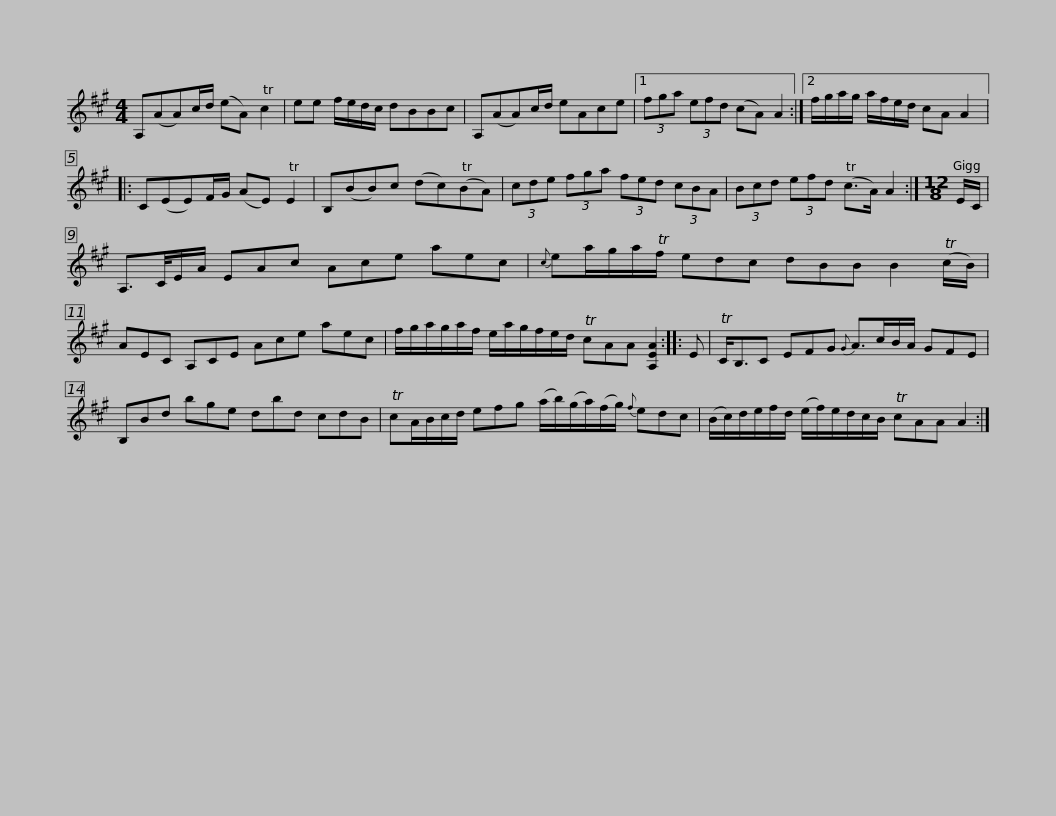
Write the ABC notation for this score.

X:1
L:1/8
M:4/4
I:linebreak $
K:A
V:1 treble
V:1
 A,(AA)c/d/ (eA) Tc2 | ee f/e/d/c/ dBBc | A,(AA)c/d/ eAce |1 (3fga (3efd (cA) A2 :|2$ f/g/a/g/ a/f/e/d/ cA A2 |: %5
 C(EE)F/G/ (AE) TE2 | B,(BB)c (dc)(TBA) | (3cde (3fga (3fed (3cBA |$ (3Bcd (3efd (Tc>A) A2 :|[M:12/8] E/C/ | %10
 A,3/2C/4E/A/ EAc Ace aec |{c} ea/g/a/Tf/ edc dBB B2 (Tc/B/) |$ AEC A,CE Ace aec | f/g/a/g/a/f/ e/a/g/f/e/d/ TcAA [A,EA]2 :: E |$ %15
 TC<B,C EFG{G} A>cB/A/ GFE | B,Bd bge dbd cdB |$ TcA/B/c/d/ efg (a/b/)(g/a/)(f/g/){f} edc | (B/c/)d/e/f/d/ (e/f/)e/d/c/B/ TcAA A2 :| %19
